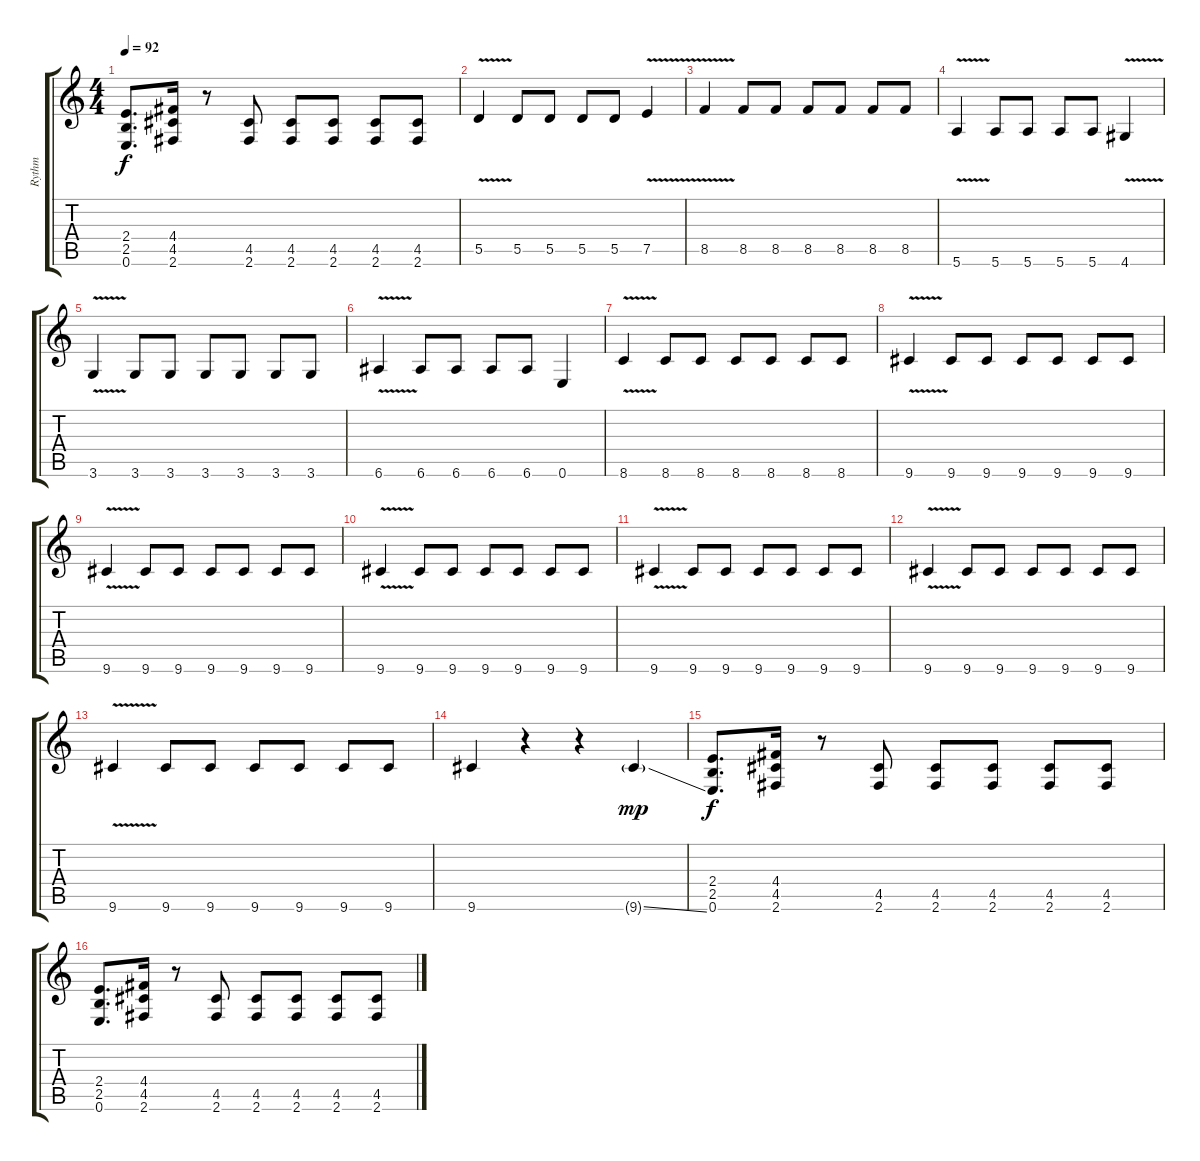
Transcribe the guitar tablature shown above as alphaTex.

\track ("Rythm" "Rythm") {instrument overdrivenguitar}
\staff {score tabs}
\tuning (E4 B3 G3 D3 A2 E2) {hide}
\ts (4 4)
\tempo 92
\clef g2
\ks c
(2.4 2.5 0.6).8{d dy f} (4.4 4.5 2.6).16 r.8 (4.5 2.6).8 (4.5 2.6).8 (4.5 2.6).8 (4.5 2.6).8 (4.5 2.6).8 |
5.5{v}.4 5.5.8 5.5.8 5.5.8 5.5.8 7.5{v}.4 |
8.5{v}.4 8.5.8 8.5.8 8.5.8 8.5.8 8.5.8 8.5.8 |
5.6{v}.4 5.6.8 5.6.8 5.6.8 5.6.8 4.6{v}.4 |
3.6{v}.4 3.6.8 3.6.8 3.6.8 3.6.8 3.6.8 3.6.8 |
6.6{v}.4 6.6.8 6.6.8 6.6.8 6.6.8 0.6.4 |
8.6{v}.4 8.6.8 8.6.8 8.6.8 8.6.8 8.6.8 8.6.8 |
9.6{v}.4 9.6.8 9.6.8 9.6.8 9.6.8 9.6.8 9.6.8 |
9.6{v}.4 9.6.8 9.6.8 9.6.8 9.6.8 9.6.8 9.6.8 |
9.6{v}.4 9.6.8 9.6.8 9.6.8 9.6.8 9.6.8 9.6.8 |
9.6{v}.4 9.6.8 9.6.8 9.6.8 9.6.8 9.6.8 9.6.8 |
9.6{v}.4 9.6.8 9.6.8 9.6.8 9.6.8 9.6.8 9.6.8 |
9.6{v}.4 9.6.8 9.6.8 9.6.8 9.6.8 9.6.8 9.6.8 |
9.6.4 r.4 r.4 9.6{ss g}.4{dy mp} |
(2.4 2.5 0.6).8{d dy f} (4.4 4.5 2.6).16 r.8 (4.5 2.6).8 (4.5 2.6).8 (4.5 2.6).8 (4.5 2.6).8 (4.5 2.6).8 |
(2.4 2.5 0.6).8{d} (4.4 4.5 2.6).16 r.8 (4.5 2.6).8 (4.5 2.6).8 (4.5 2.6).8 (4.5 2.6).8 (4.5 2.6).8
